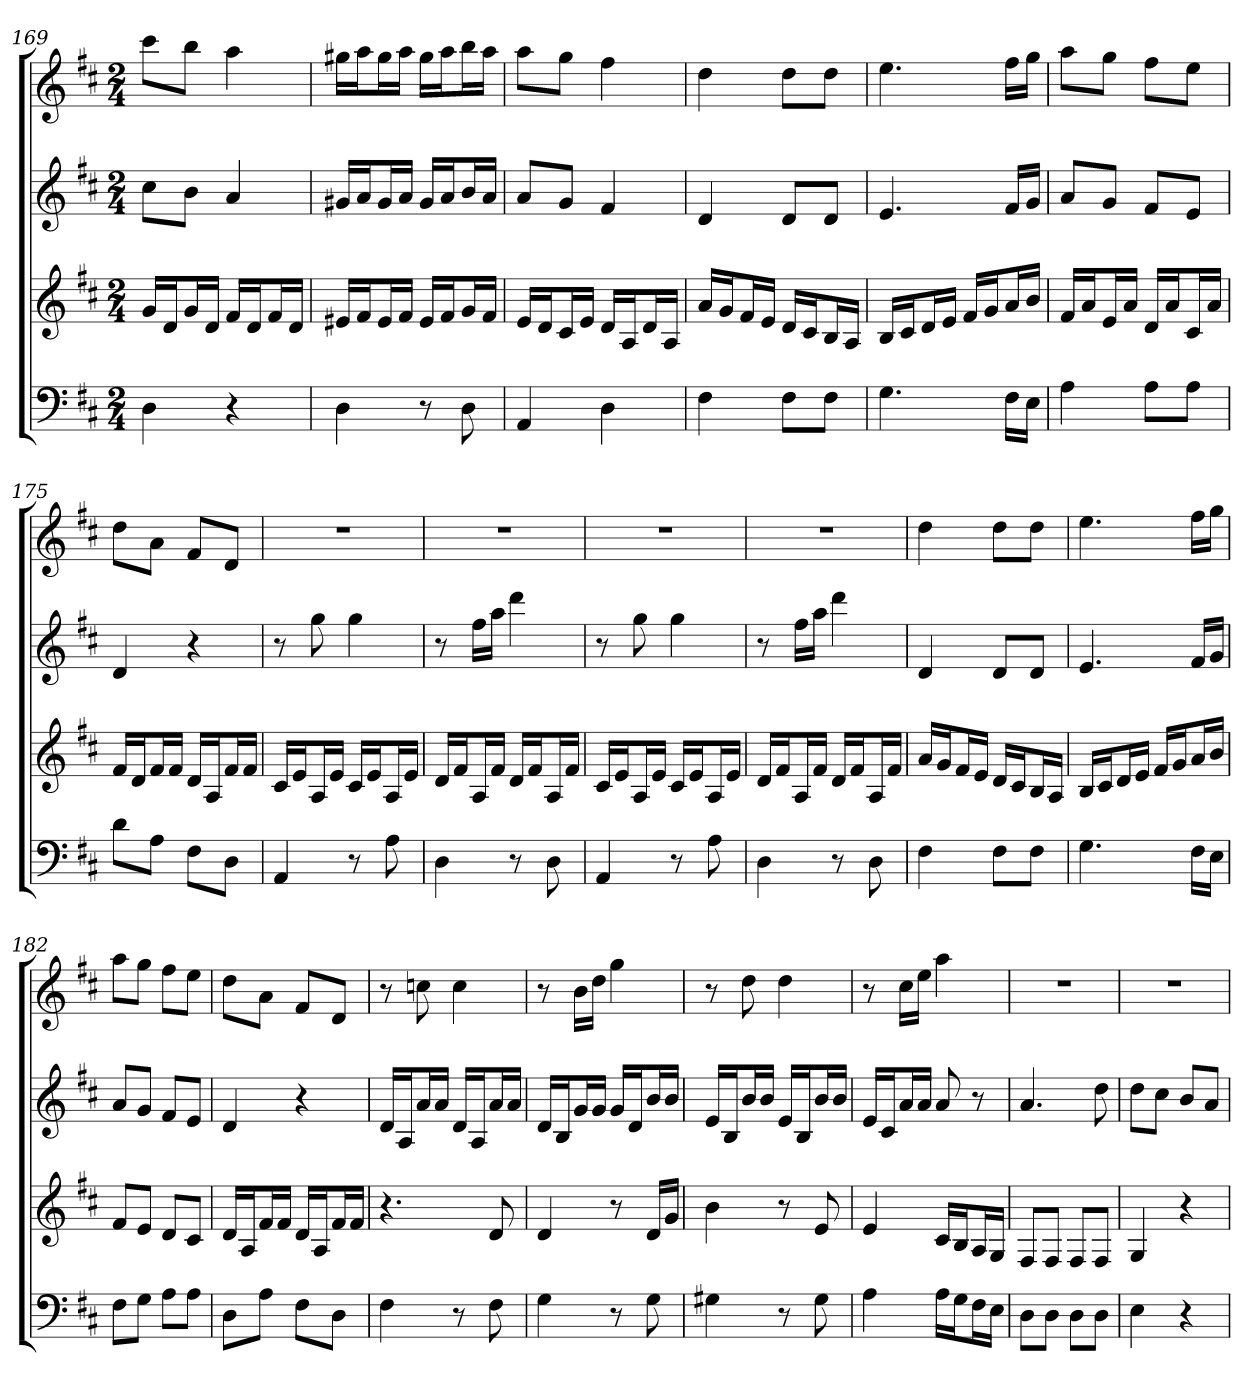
**kern	**kern	**kern	**kern
*part4	*part3	*part2	*part1
*staff4	*staff3	*staff2	*staff1
*k[f#c#]	*k[f#c#]	*k[f#c#]	*k[f#c#]
*D:	*D:	*D:	*D:
*M2/4	*M2/4	*M2/4	*M2/4
=169	=169	=169	=169
4D	16gLL	8cc#L	8ccc#L
.	16dJ	.	.
.	16gL	8bJ	8bbJ
.	16dJJ	.	.
4r	16f#LL	4a	4aa
.	16dJ	.	.
.	16f#L	.	.
.	16dJJ	.	.
=170	=170	=170	=170
4D	16e#XLL	16g#XLL	16gg#XLL
.	16f#J	16aJ	16aaJ
.	16e#L	16g#L	16gg#L
.	16f#JJ	16aJJ	16aaJJ
8r	16e#LL	16g#LL	16gg#LL
.	16f#J	16aJ	16aaJ
8D	16gL	16bL	16bbL
.	16f#JJ	16aJJ	16aaJJ
=171	=171	=171	=171
4AA	16eLL	8aL	8aaL
.	16dJ	.	.
.	16c#L	8gJ	8ggJ
.	16eJJ	.	.
4D	16dLL	4f#	4ff#
.	16AJ	.	.
.	16dL	.	.
.	16AJJ	.	.
=172	=172	=172	=172
4F#	16aLL	4d	4dd
.	16gJ	.	.
.	16f#L	.	.
.	16eJJ	.	.
8F#L	16dLL	8dL	8ddL
.	16c#J	.	.
8F#J	16BL	8dJ	8ddJ
.	16AJJ	.	.
=173	=173	=173	=173
4.G	16BLL	4.e	4.ee
.	16c#J	.	.
.	16dL	.	.
.	16eJJ	.	.
.	16f#LL	.	.
.	16gJ	.	.
16F#LL	16aL	16f#LL	16ff#LL
16EJJ	16bJJ	16gJJ	16ggJJ
=174	=174	=174	=174
4A	16f#LL	8aL	8aaL
.	16aJ	.	.
.	16eL	8gJ	8ggJ
.	16aJJ	.	.
8AL	16dLL	8f#L	8ff#L
.	16aJ	.	.
8AJ	16c#L	8eJ	8eeJ
.	16aJJ	.	.
=175	=175	=175	=175
8dL	16f#LL	4d	8ddL
.	16dJ	.	.
8AJ	16f#L	.	8aJ
.	16f#JJ	.	.
8F#L	16dLL	4r	8f#L
.	16AJ	.	.
8DJ	16f#L	.	8dJ
.	16f#JJ	.	.
=176	=176	=176	=176
4AA	16c#LL	8r	2r
.	16eJ	.	.
.	16AL	8gg	.
.	16eJJ	.	.
8r	16c#LL	4gg	.
.	16eJ	.	.
8A	16AL	.	.
.	16eJJ	.	.
=177	=177	=177	=177
4D	16dLL	8r	2r
.	16f#J	.	.
.	16AL	16ff#LL	.
.	16f#JJ	16aaJJ	.
8r	16dLL	4ddd	.
.	16f#J	.	.
8D	16AL	.	.
.	16f#JJ	.	.
=178	=178	=178	=178
4AA	16c#LL	8r	2r
.	16eJ	.	.
.	16AL	8gg	.
.	16eJJ	.	.
8r	16c#LL	4gg	.
.	16eJ	.	.
8A	16AL	.	.
.	16eJJ	.	.
=179	=179	=179	=179
4D	16dLL	8r	2r
.	16f#J	.	.
.	16AL	16ff#LL	.
.	16f#JJ	16aaJJ	.
8r	16dLL	4ddd	.
.	16f#J	.	.
8D	16AL	.	.
.	16f#JJ	.	.
=180	=180	=180	=180
4F#	16aLL	4d	4dd
.	16gJ	.	.
.	16f#L	.	.
.	16eJJ	.	.
8F#L	16dLL	8dL	8ddL
.	16c#J	.	.
8F#J	16BL	8dJ	8ddJ
.	16AJJ	.	.
=181	=181	=181	=181
4.G	16BLL	4.e	4.ee
.	16c#J	.	.
.	16dL	.	.
.	16eJJ	.	.
.	16f#LL	.	.
.	16gJ	.	.
16F#LL	16aL	16f#LL	16ff#LL
16EJJ	16bJJ	16gJJ	16ggJJ
=182	=182	=182	=182
8F#L	8f#L	8aL	8aaL
8GJ	8eJ	8gJ	8ggJ
8AL	8dL	8f#L	8ff#L
8AJ	8c#J	8eJ	8eeJ
=183	=183	=183	=183
8DL	16dLL	4d	8ddL
.	16AJ	.	.
8AJ	16f#L	.	8aJ
.	16f#JJ	.	.
8F#L	16dLL	4r	8f#L
.	16AJ	.	.
8DJ	16f#L	.	8dJ
.	16f#JJ	.	.
=184	=184	=184	=184
4F#	4.r	16dLL	8r
.	.	16AJ	.
.	.	16aL	8ccn
.	.	16aJJ	.
8r	.	16dLL	4cc
.	.	16AJ	.
8F#	8d	16aL	.
.	.	16aJJ	.
=185	=185	=185	=185
4G	4d	16dLL	8r
.	.	16BJ	.
.	.	16gL	16bLL
.	.	16gJJ	16ddJJ
8r	8r	16gLL	4gg
.	.	16dJ	.
8G	16dLL	16bL	.
.	16gJJ	16bJJ	.
=186	=186	=186	=186
4G#X	4b	16eLL	8r
.	.	16BJ	.
.	.	16bL	8dd
.	.	16bJJ	.
8r	8r	16eLL	4dd
.	.	16BJ	.
8G#	8e	16bL	.
.	.	16bJJ	.
=187	=187	=187	=187
4A	4e	16eLL	8r
.	.	16c#J	.
.	.	16aL	16cc#LL
.	.	16aJJ	16eeJJ
16ALL	16c#LL	8a	4aa
16GJ	16BJ	.	.
16F#L	16AL	8r	.
16EJJ	16GJJ	.	.
=188	=188	=188	=188
8DL	8F#L	4.a	2r
8DJ	8F#J	.	.
8DL	8F#L	.	.
8DJ	8F#J	8dd	.
=189	=189	=189	=189
4E	4G	8ddL	2r
.	.	8cc#J	.
4r	4r	8bL	.
.	.	8aJ	.
=	=	=	=
*-	*-	*-	*-
